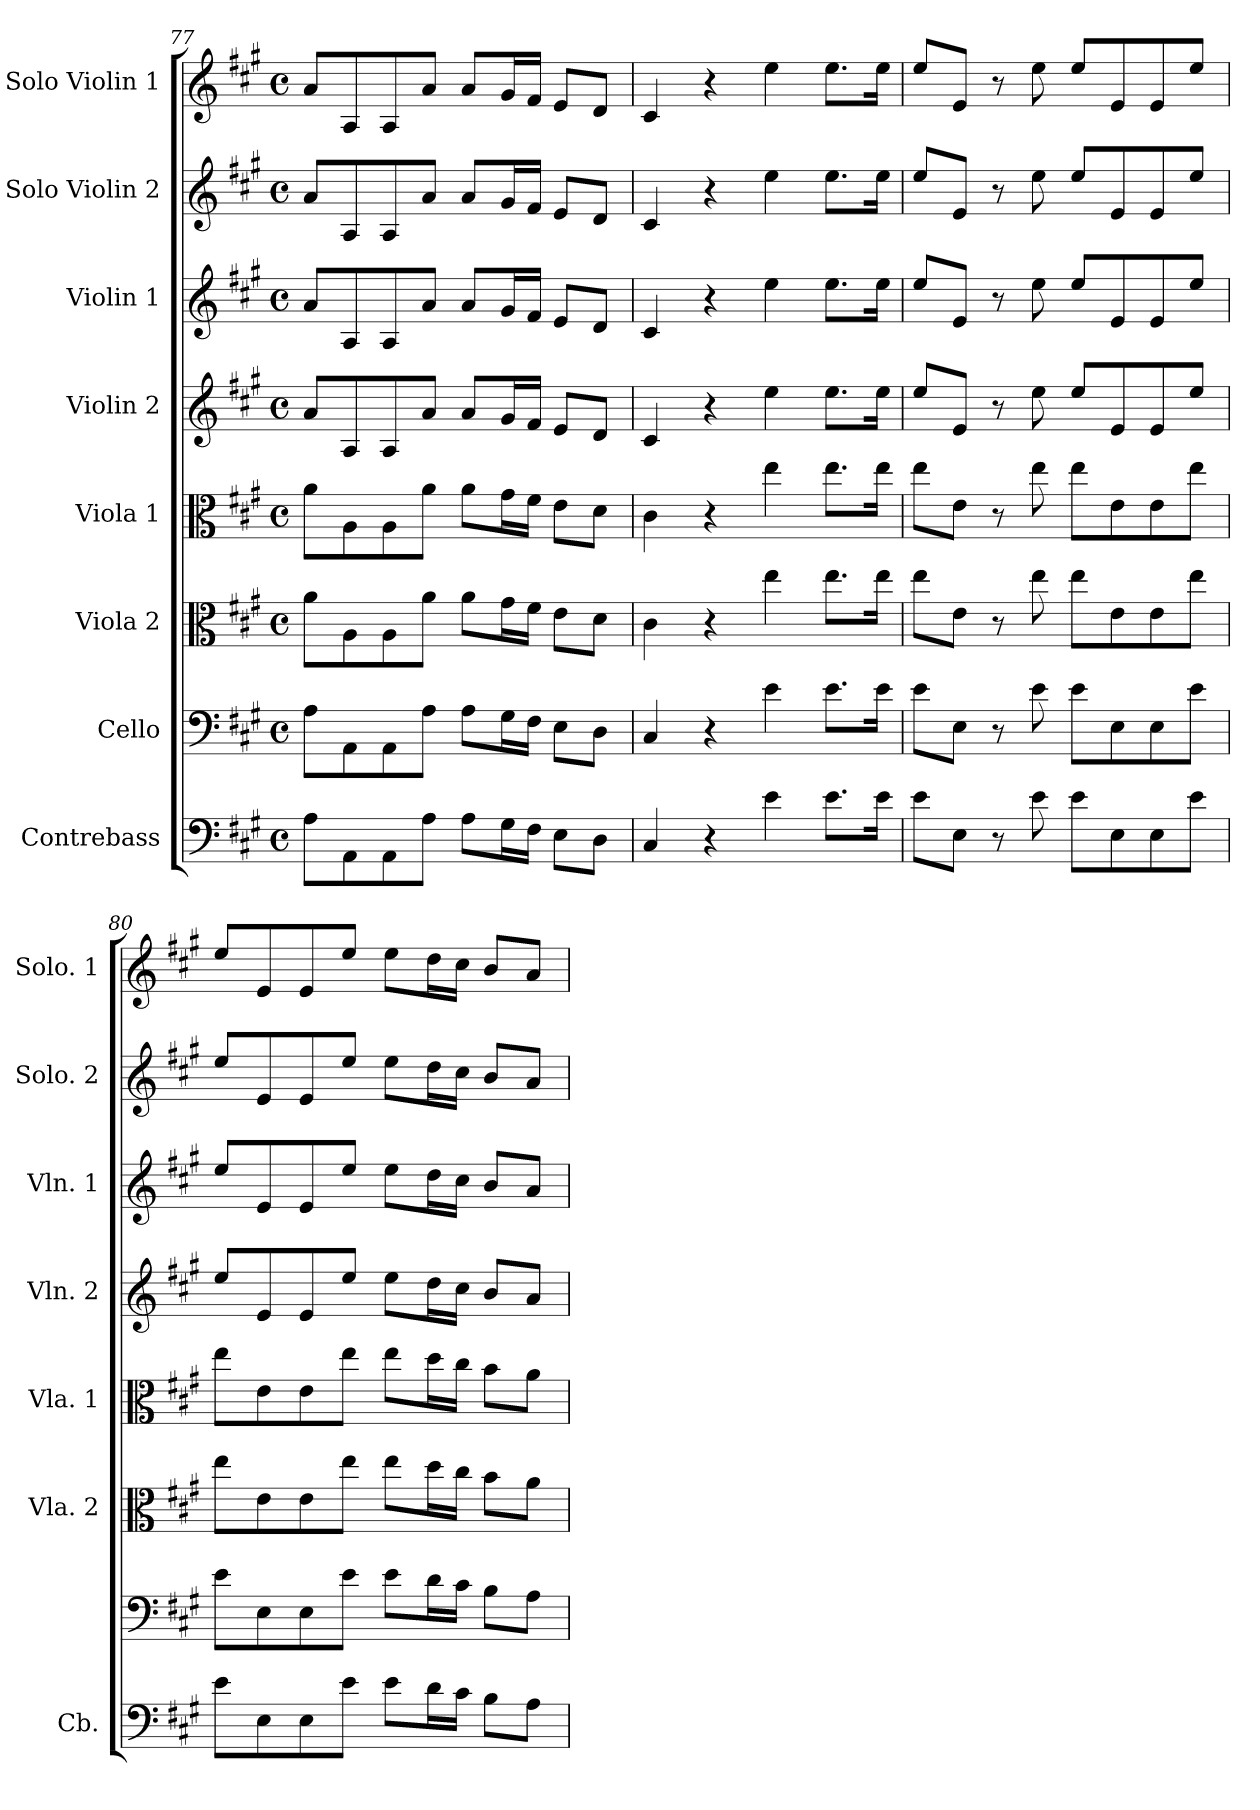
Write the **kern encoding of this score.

**kern	**kern	**kern	**kern	**kern	**kern	**kern	**kern
*part8	*part7	*part6	*part5	*part4	*part3	*part2	*part1
*staff8	*staff7	*staff6	*staff5	*staff4	*staff3	*staff2	*staff1
*I"Contrebass	*I"Cello	*I"Viola 2	*I"Viola 1	*I"Violin 2	*I"Violin 1	*I"Solo Violin 2	*I"Solo Violin 1
*I'Cb.	*	*I'Vla. 2	*I'Vla. 1	*I'Vln. 2	*I'Vln. 1	*I'Solo. 2	*I'Solo. 1
*clefF4	*clefF4	*clefC3	*clefC3	*clefG2	*clefG2	*clefG2	*clefG2
*ITrd7c12	*	*	*	*	*	*	*
*k[f#c#g#]	*k[f#c#g#]	*k[f#c#g#]	*k[f#c#g#]	*k[f#c#g#]	*k[f#c#g#]	*k[f#c#g#]	*k[f#c#g#]
*M4/4	*M4/4	*M4/4	*M4/4	*M4/4	*M4/4	*M4/4	*M4/4
*met(c)	*met(c)	*met(c)	*met(c)	*met(c)	*met(c)	*met(c)	*met(c)
=77	=77	=77	=77	=77	=77	=77	=77
8AA\L	8A\L	8a\L	8a\L	8a/L	8a/L	8a/L	8a/L
8AAA\	8AA\	8A\	8A\	8A/	8A/	8A/	8A/
8AAA\	8AA\	8A\	8A\	8A/	8A/	8A/	8A/
8AA\J	8A\J	8a\J	8a\J	8a/J	8a/J	8a/J	8a/J
8AA\L	8A\L	8a\L	8a\L	8a/L	8a/L	8a/L	8a/L
16GG#\L	16G#\L	16g#\L	16g#\L	16g#/L	16g#/L	16g#/L	16g#/L
16FF#\JJ	16F#\JJ	16f#\JJ	16f#\JJ	16f#/JJ	16f#/JJ	16f#/JJ	16f#/JJ
8EE\L	8E\L	8e\L	8e\L	8e/L	8e/L	8e/L	8e/L
8DD\J	8D\J	8d\J	8d\J	8d/J	8d/J	8d/J	8d/J
=78	=78	=78	=78	=78	=78	=78	=78
4CC#/	4C#/	4c#\	4c#\	4c#/	4c#/	4c#/	4c#/
4r	4r	4r	4r	4r	4r	4r	4r
4E\	4e\	4ee\	4ee\	4ee\	4ee\	4ee\	4ee\
8.E\L	8.e\L	8.ee\L	8.ee\L	8.ee\L	8.ee\L	8.ee\L	8.ee\L
16E\Jk	16e\Jk	16ee\Jk	16ee\Jk	16ee\Jk	16ee\Jk	16ee\Jk	16ee\Jk
=79	=79	=79	=79	=79	=79	=79	=79
8E\L	8e\L	8ee\L	8ee\L	8ee/L	8ee/L	8ee/L	8ee/L
8EE\J	8E\J	8e\J	8e\J	8e/J	8e/J	8e/J	8e/J
8r	8r	8r	8r	8r	8r	8r	8r
8E\	8e\	8ee\	8ee\	8ee\	8ee\	8ee\	8ee\
8E\L	8e\L	8ee\L	8ee\L	8ee/L	8ee/L	8ee/L	8ee/L
8EE\	8E\	8e\	8e\	8e/	8e/	8e/	8e/
8EE\	8E\	8e\	8e\	8e/	8e/	8e/	8e/
8E\J	8e\J	8ee\J	8ee\J	8ee/J	8ee/J	8ee/J	8ee/J
!!LO:PB:g=z
=80	=80	=80	=80	=80	=80	=80	=80
8E\L	8e\L	8ee\L	8ee\L	8ee/L	8ee/L	8ee/L	8ee/L
8EE\	8E\	8e\	8e\	8e/	8e/	8e/	8e/
8EE\	8E\	8e\	8e\	8e/	8e/	8e/	8e/
8E\J	8e\J	8ee\J	8ee\J	8ee/J	8ee/J	8ee/J	8ee/J
8E\L	8e\L	8ee\L	8ee\L	8ee\L	8ee\L	8ee\L	8ee\L
16D\L	16d\L	16dd\L	16dd\L	16dd\L	16dd\L	16dd\L	16dd\L
16C#\JJ	16c#\JJ	16cc#\JJ	16cc#\JJ	16cc#\JJ	16cc#\JJ	16cc#\JJ	16cc#\JJ
8BB\L	8B\L	8b\L	8b\L	8b/L	8b/L	8b/L	8b/L
8AA\J	8A\J	8a\J	8a\J	8a/J	8a/J	8a/J	8a/J
=	=	=	=	=	=	=	=
*-	*-	*-	*-	*-	*-	*-	*-
